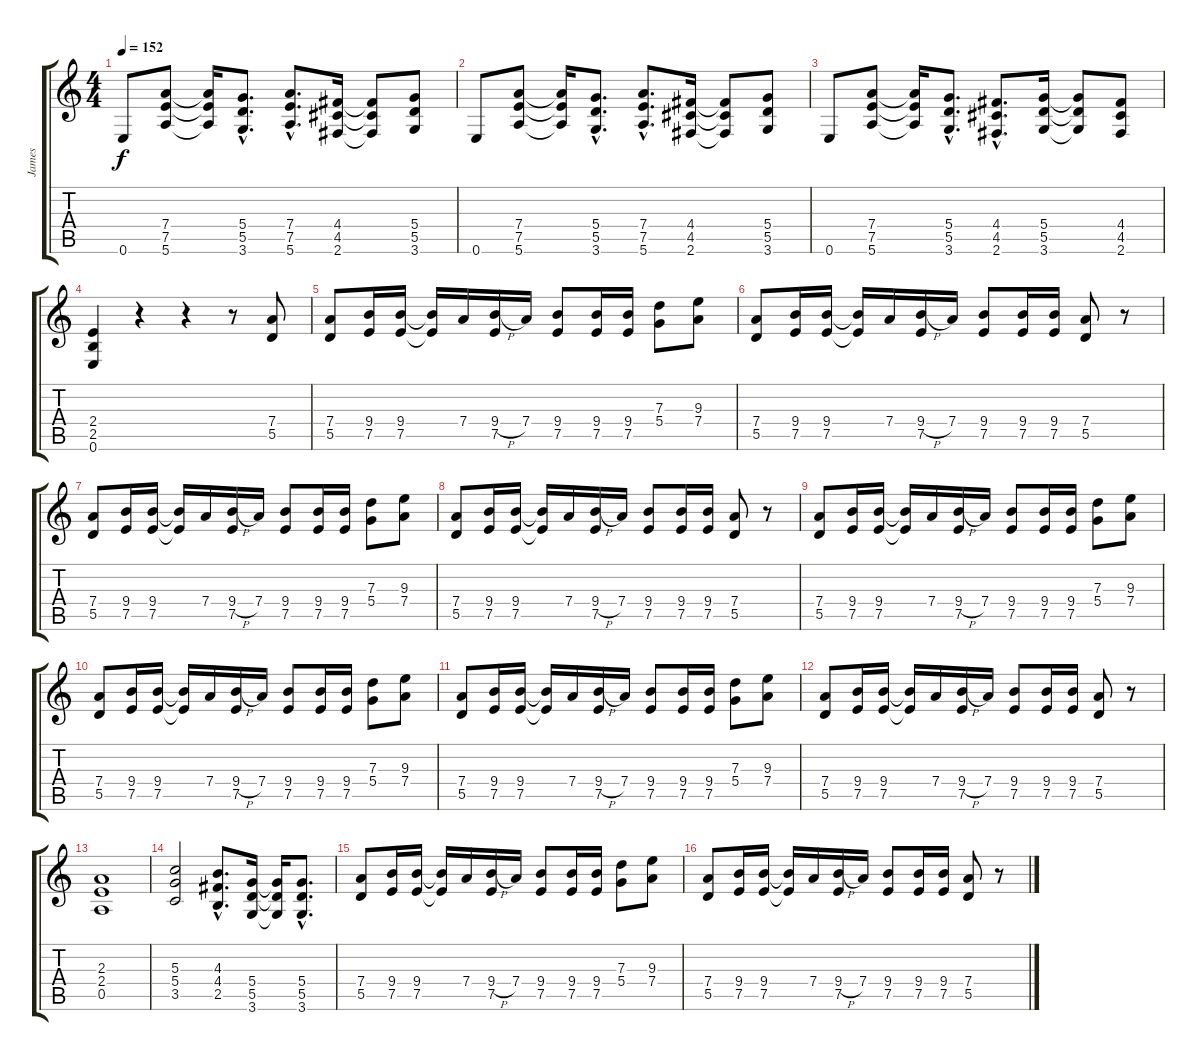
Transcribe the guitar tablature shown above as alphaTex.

\track ("James" "James") {instrument distortionguitar}
\staff {score tabs}
\tuning (E4 B3 G3 D3 A2 E2) {hide}
\ts (4 4)
\tempo 152
\clef g2
\ks c
0.6.8{dy f} (7.4 7.5 5.6).8 (7.4{t} 7.5{t} 5.6{t}).16 (5.4{hac} 5.5{hac} 3.6{hac}).8{d} (7.4{hac} 7.5{hac} 5.6{hac}).8{d} (4.4 4.5 2.6).16 (4.4{t} 4.5{t} 2.6{t}).8 (5.4 5.5 3.6).8 |
0.6.8 (7.4 7.5 5.6).8 (7.4{t} 7.5{t} 5.6{t}).16 (5.4{hac} 5.5{hac} 3.6{hac}).8{d} (7.4{hac} 7.5{hac} 5.6{hac}).8{d} (4.4 4.5 2.6).16 (4.4{t} 4.5{t} 2.6{t}).8 (5.4 5.5 3.6).8 |
0.6.8 (7.4 7.5 5.6).8 (7.4{t} 7.5{t} 5.6{t}).16 (5.4{hac} 5.5{hac} 3.6{hac}).8{d} (4.4{hac} 4.5{hac} 2.6{hac}).8{d} (5.4 5.5 3.6).16 (5.4{t} 5.5{t} 3.6{t}).8 (4.4 4.5 2.6).8 |
(2.4 2.5 0.6).4 r.4 r.4 r.8 (7.4 5.5).8 |
(7.4 5.5).8 (9.4 7.5).16 (9.4 7.5).16 (9.4{t} 7.5{t}).16 7.4.16 (9.4{h} 7.5).16 7.4.16 (9.4 7.5).8 (9.4 7.5).16 (9.4 7.5).16 (7.3 5.4).8 (9.3 7.4).8 |
(7.4 5.5).8 (9.4 7.5).16 (9.4 7.5).16 (9.4{t} 7.5{t}).16 7.4.16 (9.4{h} 7.5).16 7.4.16 (9.4 7.5).8 (9.4 7.5).16 (9.4 7.5).16 (7.4 5.5).8 r.8 |
(7.4 5.5).8 (9.4 7.5).16 (9.4 7.5).16 (9.4{t} 7.5{t}).16 7.4.16 (9.4{h} 7.5).16 7.4.16 (9.4 7.5).8 (9.4 7.5).16 (9.4 7.5).16 (7.3 5.4).8 (9.3 7.4).8 |
(7.4 5.5).8 (9.4 7.5).16 (9.4 7.5).16 (9.4{t} 7.5{t}).16 7.4.16 (9.4{h} 7.5).16 7.4.16 (9.4 7.5).8 (9.4 7.5).16 (9.4 7.5).16 (7.4 5.5).8 r.8 |
(7.4 5.5).8 (9.4 7.5).16 (9.4 7.5).16 (9.4{t} 7.5{t}).16 7.4.16 (9.4{h} 7.5).16 7.4.16 (9.4 7.5).8 (9.4 7.5).16 (9.4 7.5).16 (7.3 5.4).8 (9.3 7.4).8 |
(7.4 5.5).8 (9.4 7.5).16 (9.4 7.5).16 (9.4{t} 7.5{t}).16 7.4.16 (9.4{h} 7.5).16 7.4.16 (9.4 7.5).8 (9.4 7.5).16 (9.4 7.5).16 (7.3 5.4).8 (9.3 7.4).8 |
(7.4 5.5).8 (9.4 7.5).16 (9.4 7.5).16 (9.4{t} 7.5{t}).16 7.4.16 (9.4{h} 7.5).16 7.4.16 (9.4 7.5).8 (9.4 7.5).16 (9.4 7.5).16 (7.3 5.4).8 (9.3 7.4).8 |
(7.4 5.5).8 (9.4 7.5).16 (9.4 7.5).16 (9.4{t} 7.5{t}).16 7.4.16 (9.4{h} 7.5).16 7.4.16 (9.4 7.5).8 (9.4 7.5).16 (9.4 7.5).16 (7.4 5.5).8 r.8 |
(2.3 2.4 0.5).1 |
(5.3 5.4 3.5).2 (4.3{hac} 4.4{hac} 2.5{hac}).8{d} (5.4 5.5 3.6).16 (5.4{t} 5.5{t} 3.6{t}).16 (5.4{hac} 5.5{hac} 3.6{hac}).8{d} |
(7.4 5.5).8 (9.4 7.5).16 (9.4 7.5).16 (9.4{t} 7.5{t}).16 7.4.16 (9.4{h} 7.5).16 7.4.16 (9.4 7.5).8 (9.4 7.5).16 (9.4 7.5).16 (7.3 5.4).8 (9.3 7.4).8 |
(7.4 5.5).8 (9.4 7.5).16 (9.4 7.5).16 (9.4{t} 7.5{t}).16 7.4.16 (9.4{h} 7.5).16 7.4.16 (9.4 7.5).8 (9.4 7.5).16 (9.4 7.5).16 (7.4 5.5).8 r.8
